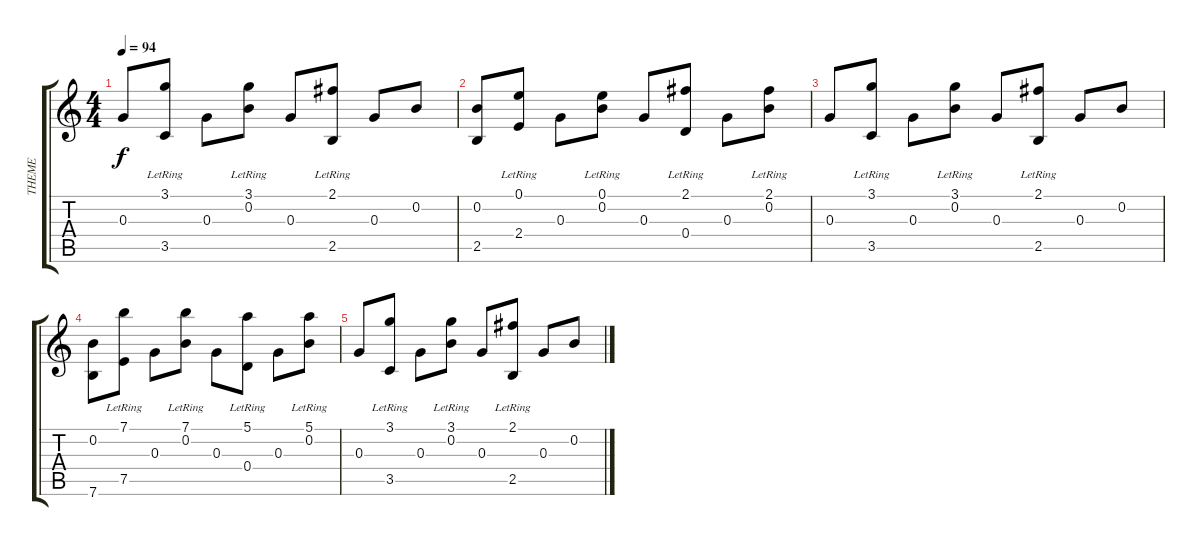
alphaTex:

\track ("THEME" "THEME") {instrument acousticguitarsteel}
\staff {score tabs}
\tuning (E4 B3 G3 D3 A2 E2) {hide}
\ts (4 4)
\tempo 94
\clef g2
\ks c
0.3.8{dy f} (3.1{lr} 3.5).8 0.3.8 (3.1{lr} 0.2).8 0.3.8 (2.1{lr} 2.5).8 0.3.8 0.2.8 |
(0.2 2.5).8 (0.1{lr} 2.4).8 0.3.8 (0.1{lr} 0.2).8 0.3.8 (2.1{lr} 0.4).8 0.3.8 (2.1{lr} 0.2).8 |
0.3.8 (3.1{lr} 3.5).8 0.3.8 (3.1{lr} 0.2).8 0.3.8 (2.1{lr} 2.5).8 0.3.8 0.2.8 |
(0.2 7.6).8 (7.1{lr} 7.5).8{volume 15} 0.3.8{volume 13} (7.1{lr} 0.2).8{volume 11} 0.3.8{volume 9} (5.1{lr} 0.4).8{volume 7} 0.3.8{volume 6} (5.1{lr} 0.2).8{volume 5} |
0.3.8{volume 4} (3.1{lr} 3.5).8{volume 3} 0.3.8{volume 2} (3.1{lr} 0.2).8{volume 1} 0.3.8{volume 1} (2.1{lr} 2.5).8{volume 0} 0.3.8{volume 0} 0.2.8{volume 0}
